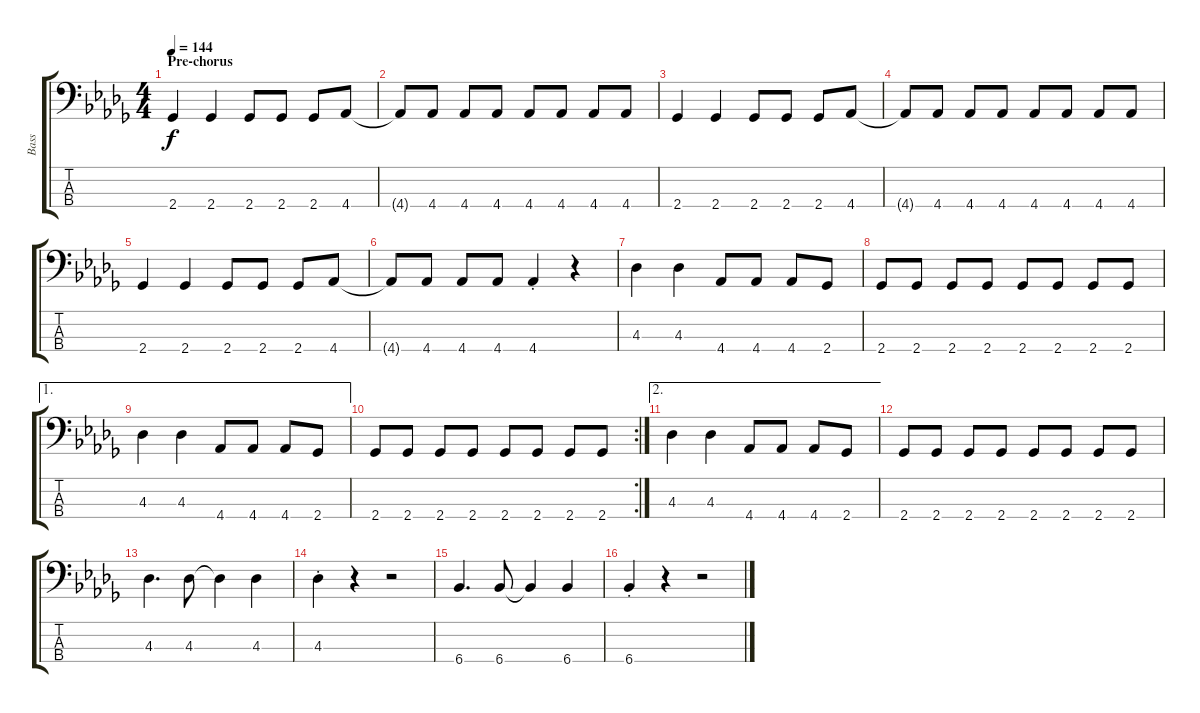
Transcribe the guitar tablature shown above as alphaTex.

\track ("Bass" "Bass") {instrument electricbasspick}
\staff {score tabs}
\tuning (G2 D2 A1 E1) {hide}
\ts (4 4)
\section ("" "Pre-chorus")
\tempo 144
\clef f4
\ks db
2.4.4{dy f} 2.4.4 2.4.8 2.4.8 2.4.8 4.4.8 |
4.4{t}.8 4.4.8 4.4.8 4.4.8 4.4.8 4.4.8 4.4.8 4.4.8 |
2.4.4 2.4.4 2.4.8 2.4.8 2.4.8 4.4.8 |
4.4{t}.8 4.4.8 4.4.8 4.4.8 4.4.8 4.4.8 4.4.8 4.4.8 |
2.4.4 2.4.4 2.4.8 2.4.8 2.4.8 4.4.8 |
4.4{t}.8 4.4.8 4.4.8 4.4.8 4.4{st}.4 r.4 |
4.3.4 4.3.4 4.4.8 4.4.8 4.4.8 2.4.8 |
2.4.8 2.4.8 2.4.8 2.4.8 2.4.8 2.4.8 2.4.8 2.4.8 |
\ae 1
4.3.4 4.3.4 4.4.8 4.4.8 4.4.8 2.4.8 |
\rc 2
2.4.8 2.4.8 2.4.8 2.4.8 2.4.8 2.4.8 2.4.8 2.4.8 |
\ae 2
4.3.4 4.3.4 4.4.8 4.4.8 4.4.8 2.4.8 |
2.4.8 2.4.8 2.4.8 2.4.8 2.4.8 2.4.8 2.4.8 2.4.8 |
4.3.4{d} 4.3.8 4.3{t}.4 4.3.4 |
4.3{st}.4 r.4 r.2 |
6.4.4{d} 6.4.8 6.4{t}.4 6.4.4 |
6.4{st}.4 r.4 r.2
